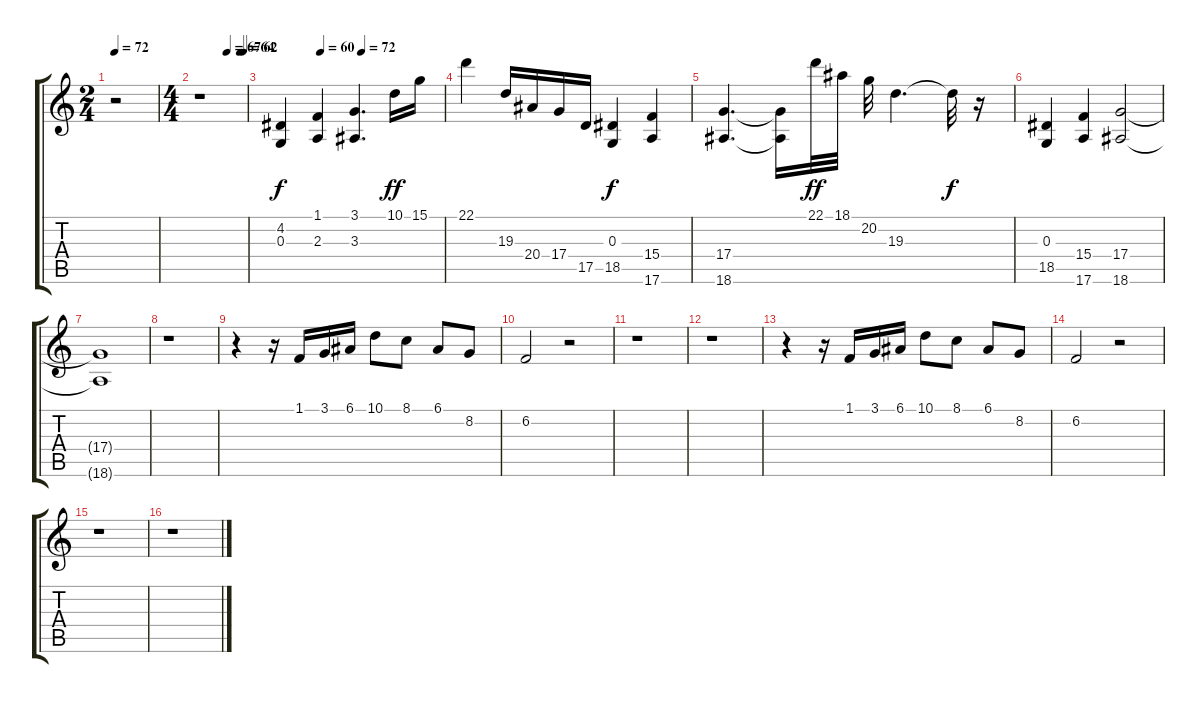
\track (" " " ") {instrument brightacousticpiano}
\staff {score tabs}
\tuning (E4 B3 G3 D3 A2 E2) {hide}
\ts (2 4)
\tempo 72
\clef g2
\ks c
r.2{dy f} |
\ts (4 4)
\tempo (67 0.59375)
\tempo (64 0.875)
\tempo (62 0.9375)
r.1 |
\tempo (60 0.25)
\tempo (72 0.5)
(4.2 0.3).4 (1.1 2.3).4 (3.1 3.3).4{d} 10.1.16{dy ff} 15.1.16 |
22.1.4 19.3.16 20.4.16 17.4.16 17.5.16 (0.3 18.5).4{dy f} (15.4 17.6).4 |
(17.4 18.6).4{d} (17.4{t} 18.6{t}).16 22.1.32{dy ff} 18.1.32 20.2.32 19.3.4{d} 19.3{t}.32{dy f} r.16 |
(0.3 18.5).4 (15.4 17.6).4 (17.4 18.6).2 |
(17.4{t} 18.6{t}).1 |
r.1 |
r.4 r.16 1.1.16 3.1.16 6.1.16 10.1.8 8.1.8 6.1.8 8.2.8 |
6.2.2 r.2 |
r.1 |
r.1 |
r.4 r.16 1.1.16 3.1.16 6.1.16 10.1.8 8.1.8 6.1.8 8.2.8 |
6.2.2 r.2 |
r.1 |
r.1
